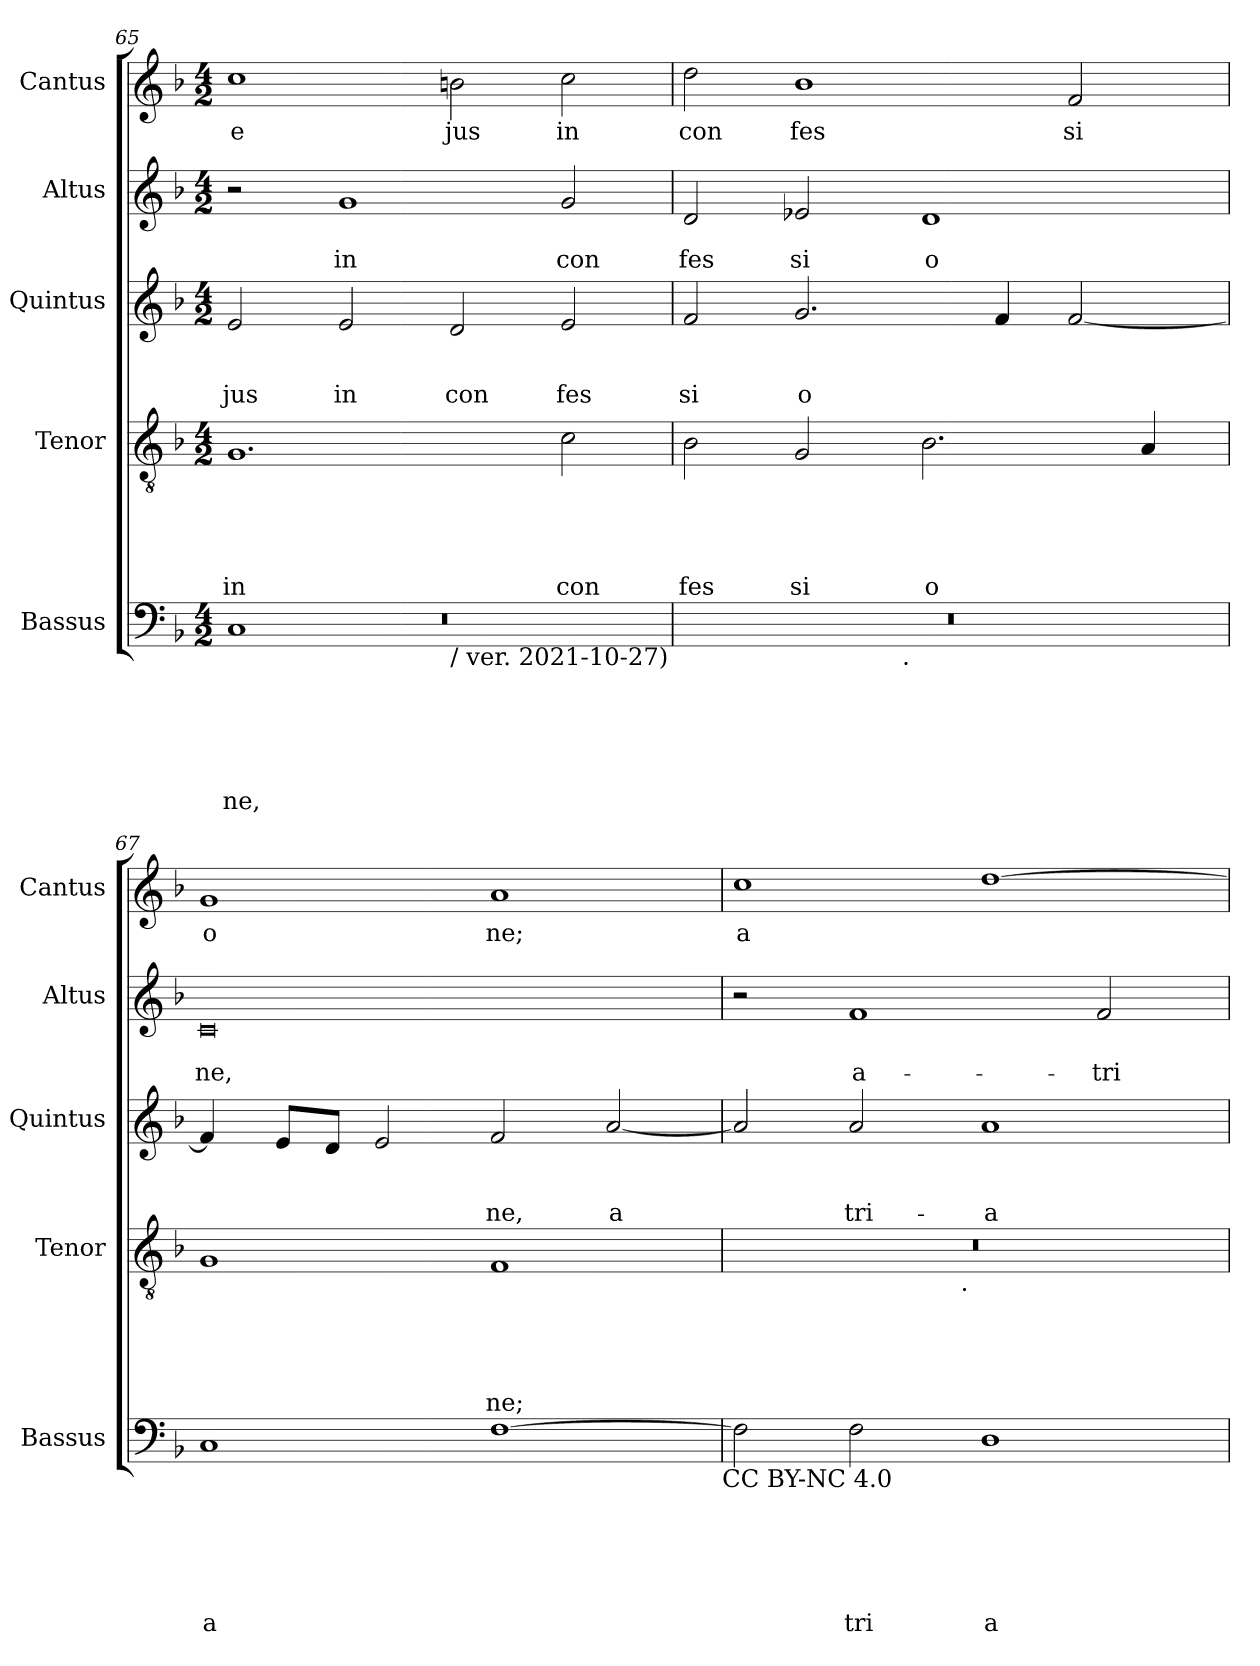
**kern	**text	**text	**text	**text	**text	**text	**kern	**text	**text	**text	**text	**text	**kern	**text	**text	**text	**kern	**text	**text	**kern	**text
*part5	*part5	*part5	*part5	*part5	*part5	*part5	*part4	*part4	*part4	*part4	*part4	*part4	*part3	*part3	*part3	*part3	*part2	*part2	*part2	*part1	*part1
*staff5	*staff5	*staff5	*staff5	*staff5	*staff5	*staff5	*staff4	*staff4	*staff4	*staff4	*staff4	*staff4	*staff3	*staff3	*staff3	*staff3	*staff2	*staff2	*staff2	*staff1	*staff1
*I"Bassus	*	*	*	*	*	*	*I"Tenor	*	*	*	*	*	*I"Quintus	*	*	*	*I"Altus	*	*	*I"Cantus	*
*I'Bassus	*	*	*	*	*	*	*I'Tenor	*	*	*	*	*	*I'Quintus	*	*	*	*I'Altus	*	*	*I'Cantus	*
*clefF4	*	*	*	*	*	*	*clefGv2	*	*	*	*	*	*clefG2	*	*	*	*clefG2	*	*	*clefG2	*
*k[b-]	*	*	*	*	*	*	*k[b-]	*	*	*	*	*	*k[b-]	*	*	*	*k[b-]	*	*	*k[b-]	*
*F:	*	*	*	*	*	*	*F:	*	*	*	*	*	*F:	*	*	*	*F:	*	*	*F:	*
*M4/2	*	*	*	*	*	*	*M4/2	*	*	*	*	*	*M4/2	*	*	*	*M4/2	*	*	*M4/2	*
=65	=65	=65	=65	=65	=65	=65	=65	=65	=65	=65	=65	=65	=65	=65	=65	=65	=65	=65	=65	=65	=65
*^	*	*	*	*	*	*	*	*	*	*	*	*	*	*	*	*	*	*	*	*	*
*	*^	*	*	*	*	*	*	*	*	*	*	*	*	*	*	*	*	*	*	*	*	*
!	!	!LO:N:vis=1	!	!	!	!	!	!LO:LY:b	!	!	!	!	!	!LO:LY:b	!	!	!	!LO:LY:b	!	!	!	!	!LO:LY:b
0ryy	1C	0r	.	.	.	.	.	ne,	1.G	.	.	.	.	in	2e/	.	.	jus	2r	.	.	1cc	e
!	!	!	!	!	!	!	!	!	!	!	!	!	!	!	!	!	!	!LO:LY:b	!	!	!LO:LY:b	!	!
.	.	.	.	.	.	.	.	.	.	.	.	.	.	.	2e/	.	.	in	1g	.	in	.	.
!	!LO:TX:b:t=/ ver. 2021-10-27)	!	!	!	!	!	!	!	!	!	!	!	!	!	!	!	!	!	!	!	!	!	!
!	!	!	!	!	!	!	!	!	!	!	!	!	!	!	!	!	!	!LO:LY:b	!	!	!	!	!LO:LY:b
.	1ryy	.	.	.	.	.	.	.	.	.	.	.	.	.	2d/	.	.	con	.	.	.	2bn\	jus
!	!	!	!	!	!	!	!	!	!	!	!	!	!	!LO:LY:b	!	!	!	!LO:LY:b	!	!	!LO:LY:b	!	!LO:LY:b
.	.	.	.	.	.	.	.	.	2c\	.	.	.	.	con	2e/	.	.	fes	2g/	.	con	2cc\	in
*v	*v	*v	*	*	*	*	*	*	*	*	*	*	*	*	*	*	*	*	*	*	*	*	*
=66	=66	=66	=66	=66	=66	=66	=66	=66	=66	=66	=66	=66	=66	=66	=66	=66	=66	=66	=66	=66	=66
!	!	!	!	!	!	!	!	!	!	!	!	!LO:LY:b	!	!	!	!LO:LY:b	!	!	!LO:LY:b	!	!LO:LY:b
*^	*	*	*	*	*	*	*	*	*	*	*	*	*	*	*	*	*	*	*	*	*
0r	2ryy	.	.	.	.	.	.	2B-\	.	.	.	.	fes	2f/	.	.	si	2d/	.	fes	2dd\	con
!	!	!	!	!	!	!	!	!	!	!	!	!	!LO:LY:b	!	!	!	!LO:LY:b	!	!	!LO:LY:b	!	!LO:LY:b
.	4...ryy	.	.	.	.	.	.	2G/	.	.	.	.	si	2.g/	.	.	o	2e-X/	.	si	1b-	fes
!	!LO:TX:b:t=.	!	!	!	!	!	!	!	!	!	!	!	!	!	!	!	!	!	!	!	!	!
.	1ryy	.	.	.	.	.	.	.	.	.	.	.	.	.	.	.	.	.	.	.	.	.
!	!	!	!	!	!	!	!	!	!	!	!	!	!LO:LY:b	!	!	!	!	!	!	!LO:LY:b	!	!
.	.	.	.	.	.	.	.	2.B-\	.	.	.	.	o	.	.	.	.	1d	.	o	.	.
.	.	.	.	.	.	.	.	.	.	.	.	.	.	4f/	.	.	.	.	.	.	.	.
!	!	!	!	!	!	!	!	!	!	!	!	!	!	!	!	!	!	!	!	!	!	!LO:LY:b
.	.	.	.	.	.	.	.	.	.	.	.	.	.	[<2f/	.	.	.	.	.	.	2f/	si
.	.	.	.	.	.	.	.	4A/	.	.	.	.	.	.	.	.	.	.	.	.	.	.
.	32ryy	.	.	.	.	.	.	.	.	.	.	.	.	.	.	.	.	.	.	.	.	.
=67	=67	=67	=67	=67	=67	=67	=67	=67	=67	=67	=67	=67	=67	=67	=67	=67	=67	=67	=67	=67	=67	=67
!	!	!	!	!	!	!	!LO:LY:b:rj	!	!	!	!	!	!	!	!	!	!	!	!	!LO:LY:b	!	!LO:LY:b
*v	*v	*	*	*	*	*	*	*	*	*	*	*	*	*	*	*	*	*	*	*	*	*
1C	.	.	.	.	.	a	1G	.	.	.	.	.	4f/]	.	.	.	0c	.	ne,	1g	o
.	.	.	.	.	.	.	.	.	.	.	.	.	8e/L	.	.	.	.	.	.	.	.
.	.	.	.	.	.	.	.	.	.	.	.	.	8d/J	.	.	.	.	.	.	.	.
.	.	.	.	.	.	.	.	.	.	.	.	.	2e/	.	.	.	.	.	.	.	.
!	!	!	!	!	!	!	!	!	!	!	!	!LO:LY:b	!	!	!	!LO:LY:b	!	!	!	!	!LO:LY:b
[>1F	.	.	.	.	.	.	1F	.	.	.	.	ne;	2f/	.	.	ne,	.	.	.	1a	ne;
!	!	!	!	!	!	!	!	!	!	!	!	!	!	!	!	!LO:LY:b	!	!	!	!	!
.	.	.	.	.	.	.	.	.	.	.	.	.	[>2a/	.	.	a	.	.	.	.	.
!LO:TX:b:t=CC BY-NC 4.0	!	!	!	!	!	!	!	!	!	!	!	!	!	!	!	!	!	!	!	!	!
!!LO:PB:g=z
=68	=68	=68	=68	=68	=68	=68	=68	=68	=68	=68	=68	=68	=68	=68	=68	=68	=68	=68	=68	=68	=68
!	!	!	!	!	!	!	!	!	!	!	!	!	!	!	!	!	!	!	!	!	!LO:LY:b:rj
*	*	*	*	*	*	*	*^	*	*	*	*	*	*	*	*	*	*	*	*	*	*
2F\]	.	.	.	.	.	.	0r	2ryy	.	.	.	.	.	2a/]	.	.	.	2r	.	.	1cc	a
!	!	!	!	!	!	!LO:LY:b	!	!	!	!	!	!	!	!	!	!	!LO:LY:b	!	!	!LO:LY:b	!	!
2F\	.	.	.	.	.	tri	.	4...ryy	.	.	.	.	.	2a/	.	.	tri-	1f	.	a-	.	.
!	!	!	!	!	!	!	!	!LO:TX:b:t=.	!	!	!	!	!	!	!	!	!	!	!	!	!	!
.	.	.	.	.	.	.	.	1ryy	.	.	.	.	.	.	.	.	.	.	.	.	.	.
!	!	!	!	!	!	!LO:LY:b	!	!	!	!	!	!	!	!	!	!	!LO:LY:b	!	!	!	!	!
1D	.	.	.	.	.	a	.	.	.	.	.	.	.	1a	.	.	-a	.	.	.	[>1dd	.
!	!	!	!	!	!	!	!	!	!	!	!	!	!	!	!	!	!	!	!	!LO:LY:b	!	!
.	.	.	.	.	.	.	.	.	.	.	.	.	.	.	.	.	.	2f/	.	-tri-	.	.
.	.	.	.	.	.	.	.	32ryy	.	.	.	.	.	.	.	.	.	.	.	.	.	.
*	*	*	*	*	*	*	*v	*v	*	*	*	*	*	*	*	*	*	*	*	*	*	*
=	=	=	=	=	=	=	=	=	=	=	=	=	=	=	=	=	=	=	=	=	=
*-	*-	*-	*-	*-	*-	*-	*-	*-	*-	*-	*-	*-	*-	*-	*-	*-	*-	*-	*-	*-	*-
